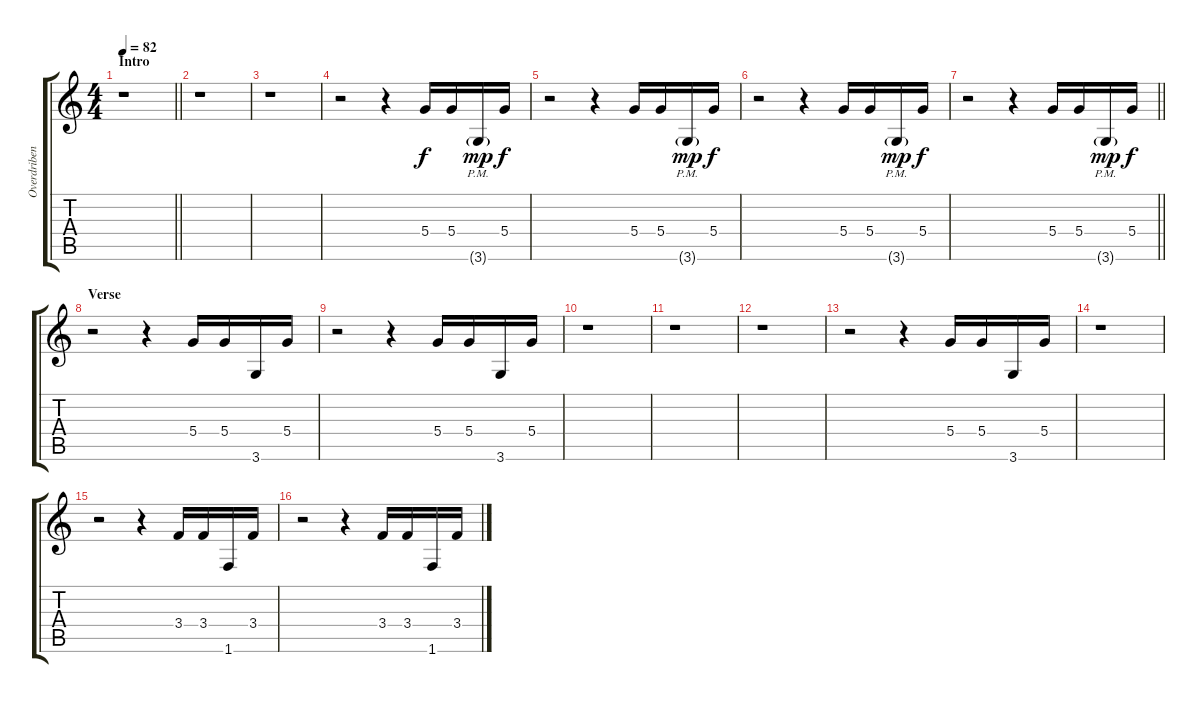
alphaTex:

\track ("Overdriben Guitar" "Overdriben") {instrument overdrivenguitar}
\staff {score tabs}
\tuning (E4 B3 G3 D3 A2 E2) {hide}
\ts (4 4)
\section ("" "Intro")
\tempo 82
\clef g2
\barLineRight lightlight
\ks c
r.1{dy f instrument overdrivenguitar} |
r.1 |
r.1 |
r.2 r.4 5.4.16 5.4.16 3.6{g pm}.16{dy mp} 5.4.16{dy f} |
r.2 r.4 5.4.16 5.4.16 3.6{g pm}.16{dy mp} 5.4.16{dy f} |
r.2 r.4 5.4.16 5.4.16 3.6{g pm}.16{dy mp} 5.4.16{dy f} |
\barLineRight lightlight
r.2 r.4 5.4.16 5.4.16 3.6{g pm}.16{dy mp} 5.4.16{dy f} |
\section ("" "Verse")
r.2 r.4 5.4.16 5.4.16 3.6.16 5.4.16 |
r.2 r.4 5.4.16 5.4.16 3.6.16 5.4.16 |
r.1 |
r.1 |
r.1 |
r.2 r.4 5.4.16 5.4.16 3.6.16 5.4.16 |
r.1 |
r.2 r.4 3.4.16 3.4.16 1.6.16 3.4.16 |
r.2 r.4 3.4.16 3.4.16 1.6.16 3.4.16
